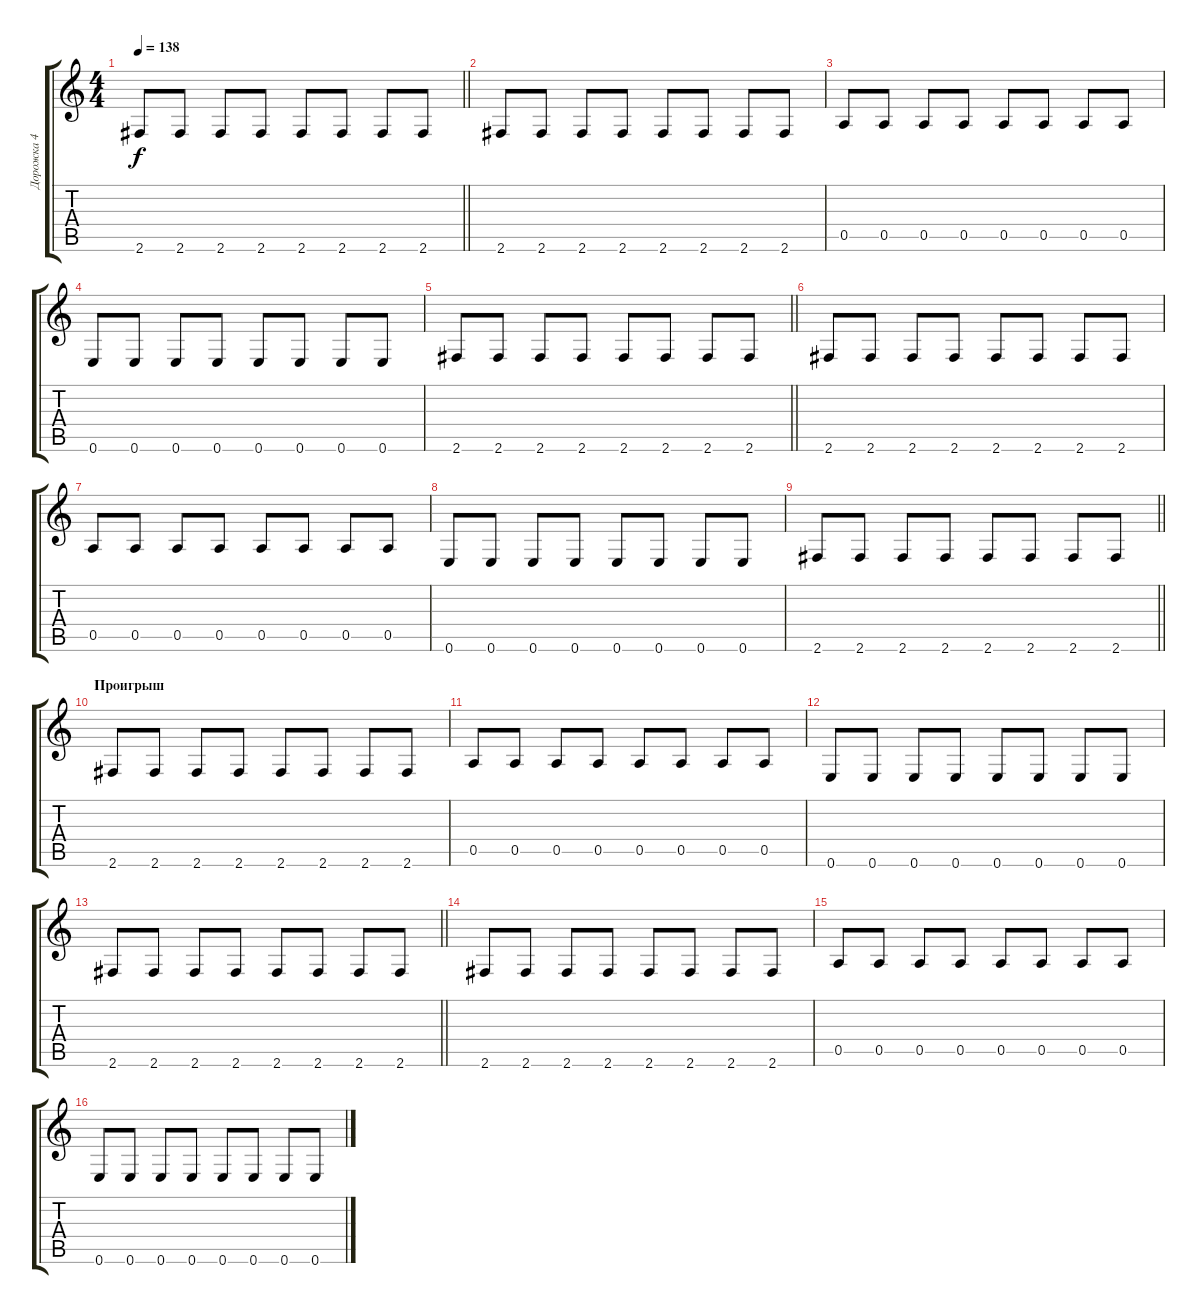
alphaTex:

\track ("Дорожка 4" "Дорожка 4") {instrument electricbassfinger}
\staff {score tabs}
\tuning (E4 B3 G3 D3 A2 E2) {hide}
\ts (4 4)
\tempo 138
\clef g2
\barLineRight lightlight
\ks c
2.6.8{dy f} 2.6.8 2.6.8 2.6.8 2.6.8 2.6.8 2.6.8 2.6.8 |
2.6.8 2.6.8 2.6.8 2.6.8 2.6.8 2.6.8 2.6.8 2.6.8 |
0.5.8 0.5.8 0.5.8 0.5.8 0.5.8 0.5.8 0.5.8 0.5.8 |
0.6.8 0.6.8 0.6.8 0.6.8 0.6.8 0.6.8 0.6.8 0.6.8 |
\barLineRight lightlight
2.6.8 2.6.8 2.6.8 2.6.8 2.6.8 2.6.8 2.6.8 2.6.8 |
2.6.8 2.6.8 2.6.8 2.6.8 2.6.8 2.6.8 2.6.8 2.6.8 |
0.5.8 0.5.8 0.5.8 0.5.8 0.5.8 0.5.8 0.5.8 0.5.8 |
0.6.8 0.6.8 0.6.8 0.6.8 0.6.8 0.6.8 0.6.8 0.6.8 |
\barLineRight lightlight
2.6.8 2.6.8 2.6.8 2.6.8 2.6.8 2.6.8 2.6.8 2.6.8 |
\section ("" "Проигрыш")
2.6.8 2.6.8 2.6.8 2.6.8 2.6.8 2.6.8 2.6.8 2.6.8 |
0.5.8 0.5.8 0.5.8 0.5.8 0.5.8 0.5.8 0.5.8 0.5.8 |
0.6.8 0.6.8 0.6.8 0.6.8 0.6.8 0.6.8 0.6.8 0.6.8 |
\barLineRight lightlight
2.6.8 2.6.8 2.6.8 2.6.8 2.6.8 2.6.8 2.6.8 2.6.8 |
2.6.8 2.6.8 2.6.8 2.6.8 2.6.8 2.6.8 2.6.8 2.6.8 |
0.5.8 0.5.8 0.5.8 0.5.8 0.5.8 0.5.8 0.5.8 0.5.8 |
0.6.8 0.6.8 0.6.8 0.6.8 0.6.8 0.6.8 0.6.8 0.6.8
